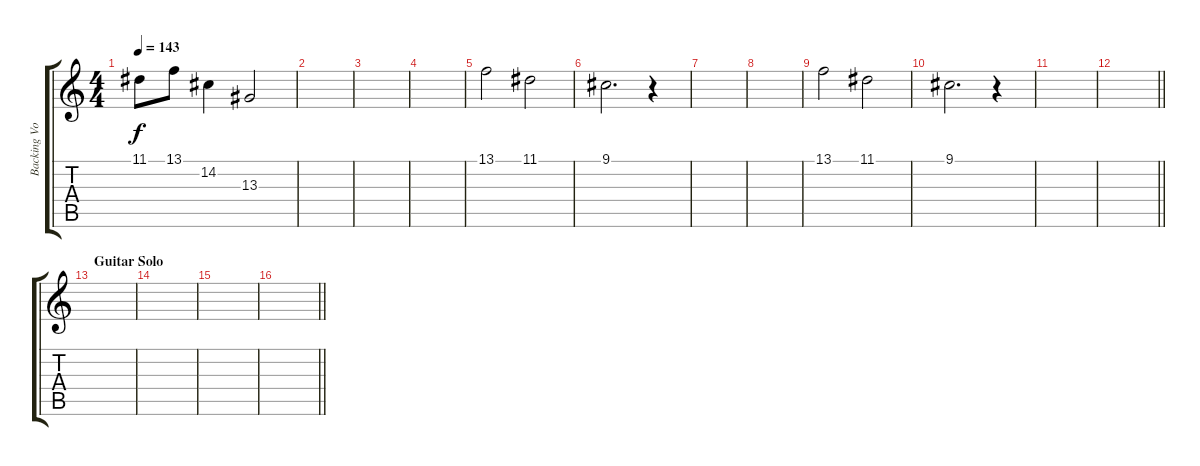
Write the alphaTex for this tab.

\track ("Backing Vocals" "Backing Vo") {instrument choiraahs}
\staff {score tabs}
\tuning (E4 B3 G3 D3 A2 E2) {hide}
\ts (4 4)
\tempo 143
\clef g2
\ks c
11.1.8{dy f} 13.1.8 14.2.4 13.3.2 |
|
|
|
13.1.2 11.1.2 |
9.1.2{d} r.4 |
|
|
13.1.2 11.1.2 |
9.1.2{d} r.4 |
|
\barLineRight lightlight
|
\section ("" "Guitar Solo")
|
|
|
\barLineRight lightlight
